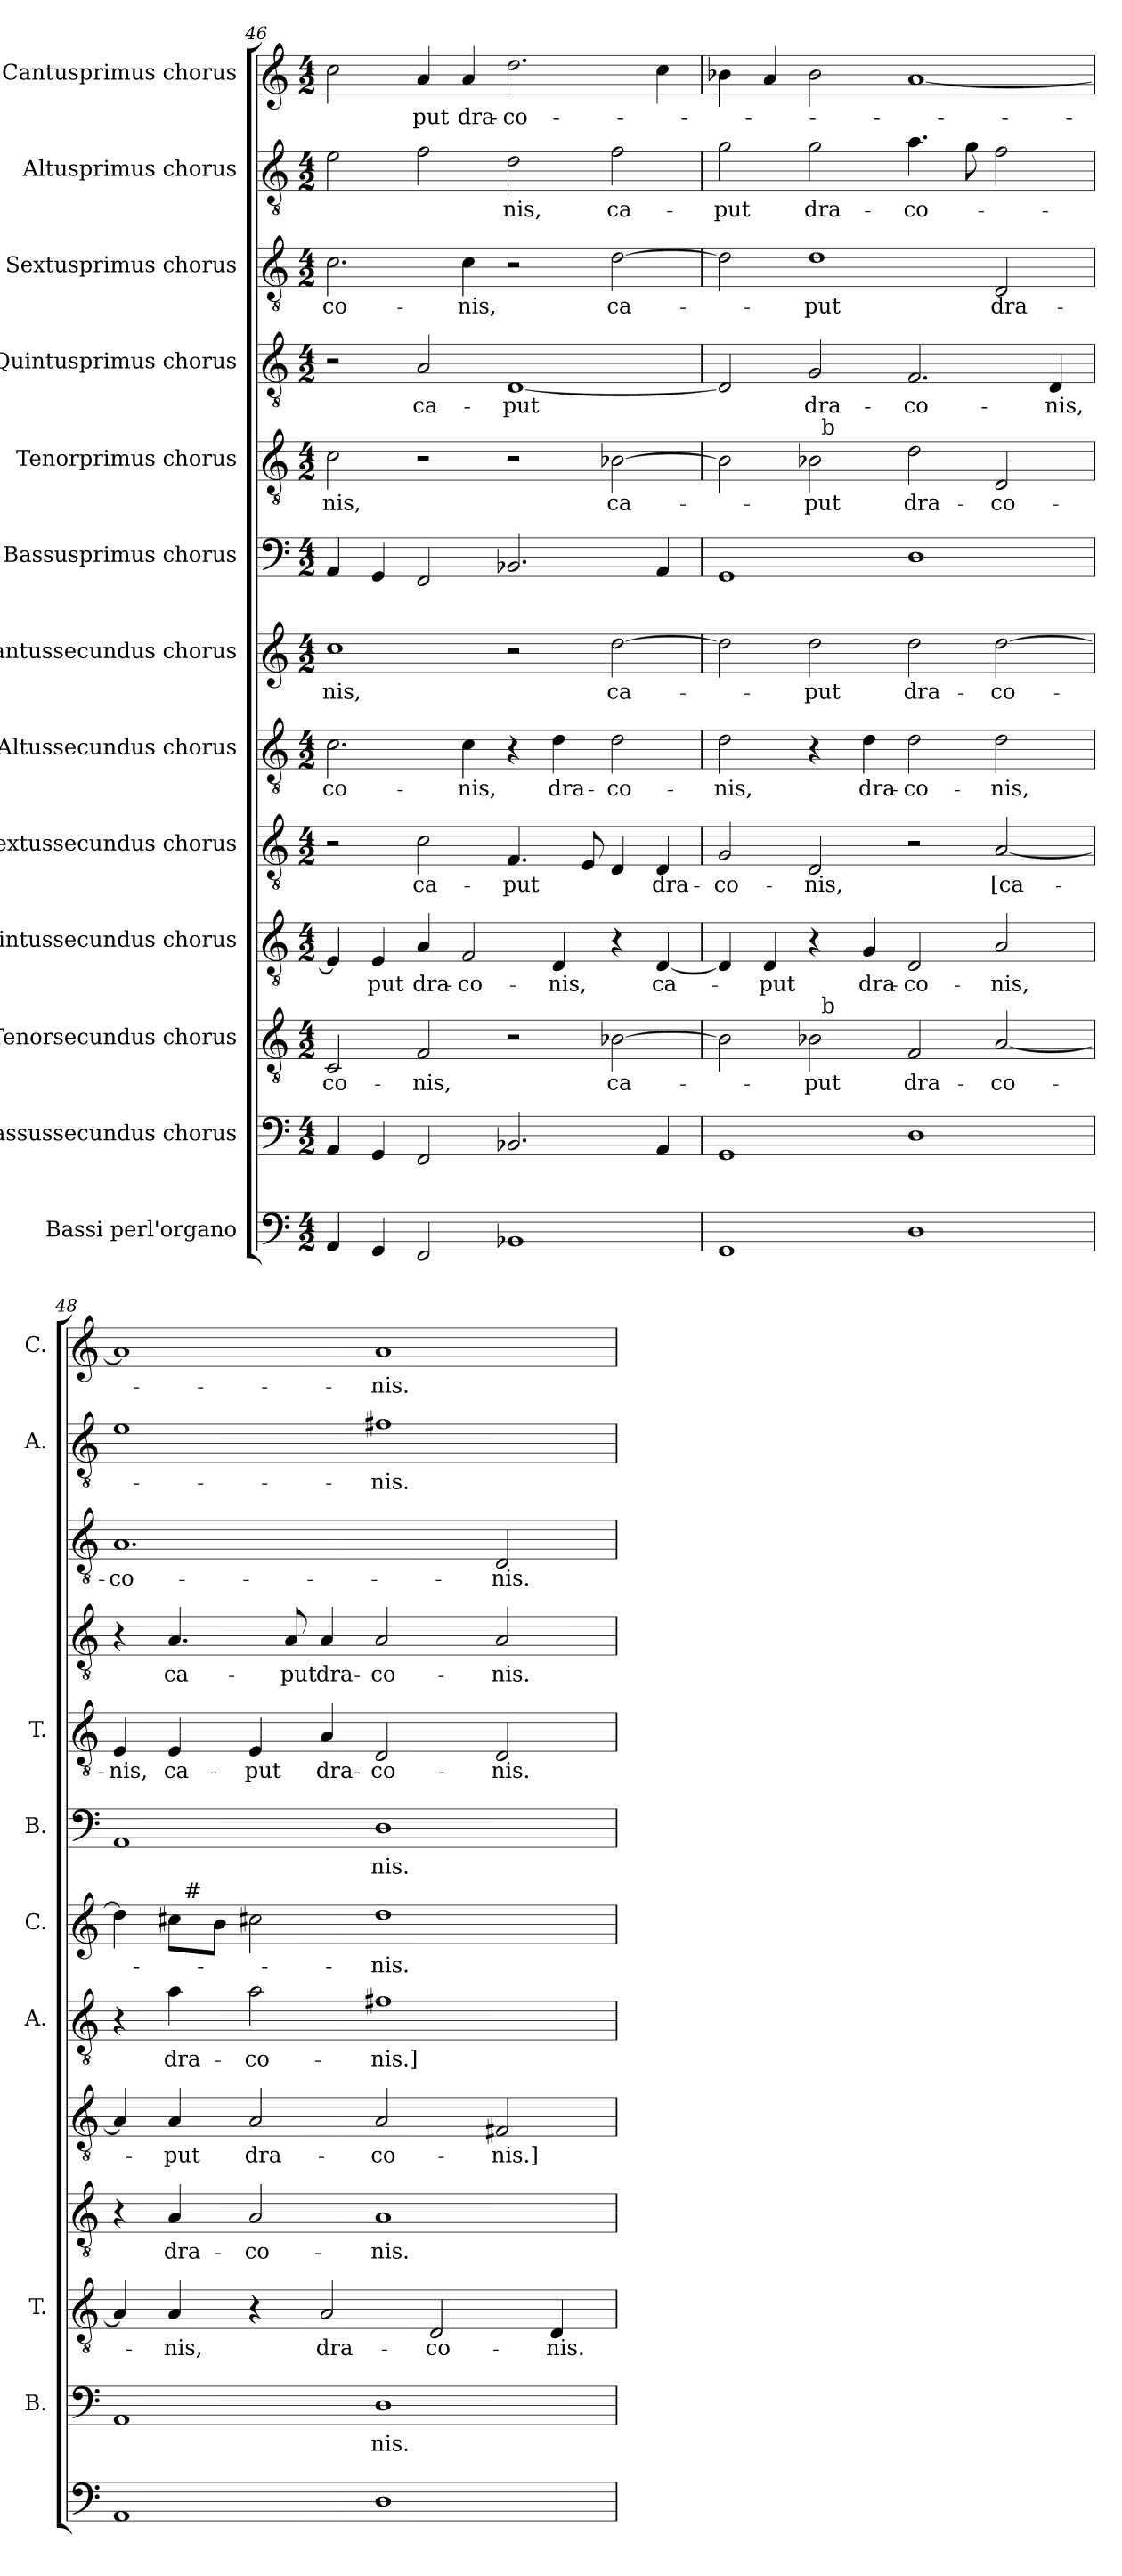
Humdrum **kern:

**kern	**kern	**text	**kern	**text	**kern	**text	**kern	**text	**kern	**text	**kern	**text	**kern	**text	**kern	**text	**kern	**text	**kern	**text	**kern	**text	**kern	**text
*part13	*part12	*part12	*part11	*part11	*part10	*part10	*part9	*part9	*part8	*part8	*part7	*part7	*part6	*part6	*part5	*part5	*part4	*part4	*part3	*part3	*part2	*part2	*part1	*part1
*staff13	*staff12	*staff12	*staff11	*staff11	*staff10	*staff10	*staff9	*staff9	*staff8	*staff8	*staff7	*staff7	*staff6	*staff6	*staff5	*staff5	*staff4	*staff4	*staff3	*staff3	*staff2	*staff2	*staff1	*staff1
*I"Bassi perl'organo	*I"Bassussecundus chorus	*	*I"Tenorsecundus chorus	*	*I"Quintussecundus chorus	*	*I"Sextussecundus chorus	*	*I"Altussecundus chorus	*	*I"Cantussecundus chorus	*	*I"Bassusprimus chorus	*	*I"Tenorprimus chorus	*	*I"Quintusprimus chorus	*	*I"Sextusprimus chorus	*	*I"Altusprimus chorus	*	*I"Cantusprimus chorus	*
*	*I'B.	*	*I'T.	*	*	*	*	*	*I'A.	*	*I'C.	*	*I'B.	*	*I'T.	*	*	*	*	*	*I'A.	*	*I'C.	*
*clefF4	*clefF4	*	*clefGv2	*	*clefGv2	*	*clefGv2	*	*clefGv2	*	*clefG2	*	*clefF4	*	*clefGv2	*	*clefGv2	*	*clefGv2	*	*clefGv2	*	*clefG2	*
*	*	*	*ITrd7c12	*	*ITrd7c12	*	*ITrd7c12	*	*ITrd7c12	*	*	*	*	*	*ITrd7c12	*	*ITrd7c12	*	*ITrd7c12	*	*ITrd7c12	*	*	*
*k[]	*k[]	*	*k[]	*	*k[]	*	*k[]	*	*k[]	*	*k[]	*	*k[]	*	*k[]	*	*k[]	*	*k[]	*	*k[]	*	*k[]	*
*C:	*C:	*	*C:	*	*C:	*	*C:	*	*C:	*	*C:	*	*C:	*	*C:	*	*C:	*	*C:	*	*C:	*	*C:	*
*M4/2	*M4/2	*	*M4/2	*	*M4/2	*	*M4/2	*	*M4/2	*	*M4/2	*	*M4/2	*	*M4/2	*	*M4/2	*	*M4/2	*	*M4/2	*	*M4/2	*
=46	=46	=46	=46	=46	=46	=46	=46	=46	=46	=46	=46	=46	=46	=46	=46	=46	=46	=46	=46	=46	=46	=46	=46	=46
!	!	!	!	!LO:LY:b	!	!	!	!	!	!LO:LY:b	!	!LO:LY:b	!	!	!	!LO:LY:b	!	!	!	!LO:LY:b	!	!	!	!
4AA/	4AA/	.	2CC/	-co-	4EE/]	.	2r	.	2.C\	-co-	1cc	-nis,	4AA/	.	2C\	-nis,	2r	.	2.C\	-co-	2E\	.	2cc\	.
!	!	!	!	!	!	!LO:LY:b	!	!	!	!	!	!	!	!	!	!	!	!	!	!	!	!	!	!
4GG/	4GG/	.	.	.	4EE/	-put	.	.	.	.	.	.	4GG/	.	.	.	.	.	.	.	.	.	.	.
!	!	!	!	!LO:LY:b	!	!LO:LY:b	!	!LO:LY:b	!	!	!	!	!	!	!	!	!	!LO:LY:b	!	!	!	!	!	!LO:LY:b
2FF/	2FF/	.	2FF/	-nis,	4AA/	dra-	2C\	ca-	.	.	.	.	2FF/	.	2r	.	2AA/	ca-	.	.	2F\	.	4a/	-put
!	!	!	!	!	!	!LO:LY:b	!	!	!	!LO:LY:b	!	!	!	!	!	!	!	!	!	!LO:LY:b	!	!	!	!LO:LY:b
.	.	.	.	.	2FF/	-co-	.	.	4C\	-nis,	.	.	.	.	.	.	.	.	4C\	-nis,	.	.	4a/	dra-
!	!	!	!	!	!	!	!	!LO:LY:b	!	!	!	!	!	!	!	!	!	!LO:LY:b	!	!	!	!LO:LY:b	!	!LO:LY:b
1BB-X	2.BB-X/	.	2r	.	.	.	4.FF/	-put	4r	.	2r	.	2.BB-X/	.	2r	.	[<1DD	-put	2r	.	2D\	-nis,	2.dd\	-co-
!	!	!	!	!	!	!LO:LY:b	!	!	!	!LO:LY:b	!	!	!	!	!	!	!	!	!	!	!	!	!	!
.	.	.	.	.	4DD/	-nis,	.	.	4D\	dra-	.	.	.	.	.	.	.	.	.	.	.	.	.	.
.	.	.	.	.	.	.	8EE/	.	.	.	.	.	.	.	.	.	.	.	.	.	.	.	.	.
!	!	!	!	!LO:LY:b	!	!	!	!	!	!LO:LY:b	!	!LO:LY:b	!	!	!	!LO:LY:b	!	!	!	!LO:LY:b	!	!LO:LY:b	!	!
.	.	.	[>2BB-X\	ca-	4r	.	4DD/	.	2D\	-co-	[>2dd\	ca-	.	.	[>2BB-X\	ca-	.	.	[>2D\	ca-	2F\	ca-	.	.
!	!	!	!	!	!	!LO:LY:b	!	!LO:LY:b	!	!	!	!	!	!	!	!	!	!	!	!	!	!	!	!
.	4AA/	.	.	.	[<4DD/	ca-	4DD/	dra-	.	.	.	.	4AA/	.	.	.	.	.	.	.	.	.	4cc\	.
=47	=47	=47	=47	=47	=47	=47	=47	=47	=47	=47	=47	=47	=47	=47	=47	=47	=47	=47	=47	=47	=47	=47	=47	=47
!	!	!	!	!	!	!	!	!LO:LY:b	!	!LO:LY:b	!	!	!	!	!	!	!	!	!	!	!	!LO:LY:b	!	!
*	*	*	*^	*	*	*	*	*	*	*	*	*	*	*	*^	*	*	*	*	*	*	*	*	*
1GG	1GG	.	2BB-\]	2ryy	.	4DD/]	.	2GG/	-co-	2D\	-nis,	2dd\]	.	1GG	.	2BB-\]	2ryy	.	2DD/]	.	2D\]	.	2G\	-put	4b-X\	.
!	!	!	!	!	!	!	!LO:LY:b	!	!	!	!	!	!	!	!	!	!	!	!	!	!	!	!	!	!	!
.	.	.	.	.	.	4DD/	-put	.	.	.	.	.	.	.	.	.	.	.	.	.	.	.	.	.	4a/	.
!	!	!	!	!	!LO:LY:b	!	!	!	!LO:LY:b	!	!	!	!LO:LY:b	!	!	!	!	!LO:LY:b	!	!LO:LY:b	!	!LO:LY:b	!	!LO:LY:b	!	!
.	.	.	2BB-\	32ryy	-put	4r	.	2DD/	-nis,	4r	.	2dd\	-put	.	.	2BB-\	32ryy	-put	2GG/	dra-	1D	-put	2G\	dra-	2b-\	.
!	!	!	!	!	!	!	!	!	!	!	!	!	!	!	!	!	!LO:TX:a:t=b	!	!	!	!	!	!	!	!	!
!	!	!	!	!LO:TX:a:t=b	!	!	!	!	!	!	!	!	!	!	!	!	!	!	!	!	!	!	!	!	!	!
.	.	.	.	1ryy	.	.	.	.	.	.	.	.	.	.	.	.	1ryy	.	.	.	.	.	.	.	.	.
!	!	!	!	!	!	!	!LO:LY:b	!	!	!	!LO:LY:b	!	!	!	!	!	!	!	!	!	!	!	!	!	!	!
.	.	.	.	.	.	4GG/	dra-	.	.	4D\	dra-	.	.	.	.	.	.	.	.	.	.	.	.	.	.	.
!	!	!	!	!	!LO:LY:b	!	!LO:LY:b	!	!	!	!LO:LY:b	!	!LO:LY:b	!	!	!	!	!LO:LY:b	!	!LO:LY:b	!	!	!	!LO:LY:b	!	!
1D	1D	.	2FF/	.	dra-	2DD/	-co-	2r	.	2D\	-co-	2dd\	dra-	1D	.	2D\	.	dra-	2.FF/	-co-	.	.	4.A\	-co-	[<1a	.
.	.	.	.	.	.	.	.	.	.	.	.	.	.	.	.	.	.	.	.	.	.	.	8G\	.	.	.
!	!	!	!	!	!LO:LY:b	!	!LO:LY:b	!	!LO:LY:b	!	!LO:LY:b	!	!LO:LY:b	!	!	!	!	!LO:LY:b	!	!	!	!LO:LY:b	!	!	!	!
.	.	.	[<2AA/	.	-co-	2AA/	-nis,	[<2AA/	[ca-	2D\	-nis,	[>2dd\	-co-	.	.	2DD/	.	-co-	.	.	2DD/	dra-	2F\	.	.	.
.	.	.	.	4...ryy	.	.	.	.	.	.	.	.	.	.	.	.	4...ryy	.	.	.	.	.	.	.	.	.
!	!	!	!	!	!	!	!	!	!	!	!	!	!	!	!	!	!	!	!	!LO:LY:b	!	!	!	!	!	!
.	.	.	.	.	.	.	.	.	.	.	.	.	.	.	.	.	.	.	4DD/	-nis,	.	.	.	.	.	.
=48	=48	=48	=48	=48	=48	=48	=48	=48	=48	=48	=48	=48	=48	=48	=48	=48	=48	=48	=48	=48	=48	=48	=48	=48	=48	=48
!	!	!	!	!	!	!	!	!	!	!	!	!	!	!	!	!	!	!LO:LY:b	!	!	!	!LO:LY:b	!	!	!	!
*	*	*	*v	*v	*	*	*	*	*	*	*	*^	*	*	*	*v	*v	*	*	*	*	*	*	*	*	*
1AA	1AA	.	4AA/]	.	4r	.	4AA/]	.	4r	.	4dd\]	4ryy	.	1AA	.	4EE/	-nis,	4r	.	1.AA	-co-	1E	.	1a]	.
!	!	!	!	!LO:LY:b	!	!LO:LY:b	!	!LO:LY:b	!	!LO:LY:b	!	!	!	!	!	!	!LO:LY:b	!	!LO:LY:b	!	!	!	!	!	!
.	.	.	4AA/	-nis,	4AA/	dra-	4AA/	-put	4A\	dra-	8cc#\L	32ryy	.	.	.	4EE/	ca-	4.AA/	ca-	.	.	.	.	.	.
!	!	!	!	!	!	!	!	!	!	!	!	!LO:TX:a:t=#	!	!	!	!	!	!	!	!	!	!	!	!	!
.	.	.	.	.	.	.	.	.	.	.	.	1ryy	.	.	.	.	.	.	.	.	.	.	.	.	.
.	.	.	.	.	.	.	.	.	.	.	8b\J	.	.	.	.	.	.	.	.	.	.	.	.	.	.
!	!	!	!	!	!	!LO:LY:b	!	!LO:LY:b	!	!LO:LY:b	!	!	!	!	!	!	!LO:LY:b	!	!	!	!	!	!	!	!
.	.	.	4r	.	2AA/	-co-	2AA/	dra-	2A\	-co-	2cc#X\	.	.	.	.	4EE/	-put	.	.	.	.	.	.	.	.
!	!	!	!	!	!	!	!	!	!	!	!	!	!	!	!	!	!	!	!LO:LY:b	!	!	!	!	!	!
.	.	.	.	.	.	.	.	.	.	.	.	.	.	.	.	.	.	8AA/	-put	.	.	.	.	.	.
!	!	!	!	!LO:LY:b	!	!	!	!	!	!	!	!	!	!	!	!	!LO:LY:b	!	!LO:LY:b	!	!	!	!	!	!
.	.	.	2AA/	dra-	.	.	.	.	.	.	.	.	.	.	.	4AA/	dra-	4AA/	dra-	.	.	.	.	.	.
!	!	!LO:LY:b	!	!	!	!LO:LY:b	!	!LO:LY:b	!	!LO:LY:b	!	!	!LO:LY:b	!	!LO:LY:b	!	!LO:LY:b	!	!LO:LY:b	!	!	!	!LO:LY:b	!	!LO:LY:b
1D	1D	-nis.	.	.	1AA	-nis.	2AA/	-co-	1F#X	-nis.]	1dd	.	-nis.	1D	-nis.	2DD/	-co-	2AA/	-co-	.	.	1F#X	-nis.	1a	-nis.
!	!	!	!	!LO:LY:b	!	!	!	!	!	!	!	!	!	!	!	!	!	!	!	!	!	!	!	!	!
.	.	.	2DD/	-co-	.	.	.	.	.	.	.	.	.	.	.	.	.	.	.	.	.	.	.	.	.
.	.	.	.	.	.	.	.	.	.	.	.	2ryy	.	.	.	.	.	.	.	.	.	.	.	.	.
!	!	!	!	!	!	!	!	!LO:LY:b	!	!	!	!	!	!	!	!	!LO:LY:b	!	!LO:LY:b	!	!LO:LY:b	!	!	!	!
.	.	.	.	.	.	.	2FF#X/	-nis.]	.	.	.	.	.	.	.	2DD/	-nis.	2AA/	-nis.	2DD/	-nis.	.	.	.	.
!	!	!	!	!LO:LY:b	!	!	!	!	!	!	!	!	!	!	!	!	!	!	!	!	!	!	!	!	!
.	.	.	4DD/	-nis.	.	.	.	.	.	.	.	.	.	.	.	.	.	.	.	.	.	.	.	.	.
.	.	.	.	.	.	.	.	.	.	.	.	8..ryy	.	.	.	.	.	.	.	.	.	.	.	.	.
*	*	*	*	*	*	*	*	*	*	*	*v	*v	*	*	*	*	*	*	*	*	*	*	*	*	*
=	=	=	=	=	=	=	=	=	=	=	=	=	=	=	=	=	=	=	=	=	=	=	=	=
*-	*-	*-	*-	*-	*-	*-	*-	*-	*-	*-	*-	*-	*-	*-	*-	*-	*-	*-	*-	*-	*-	*-	*-	*-
